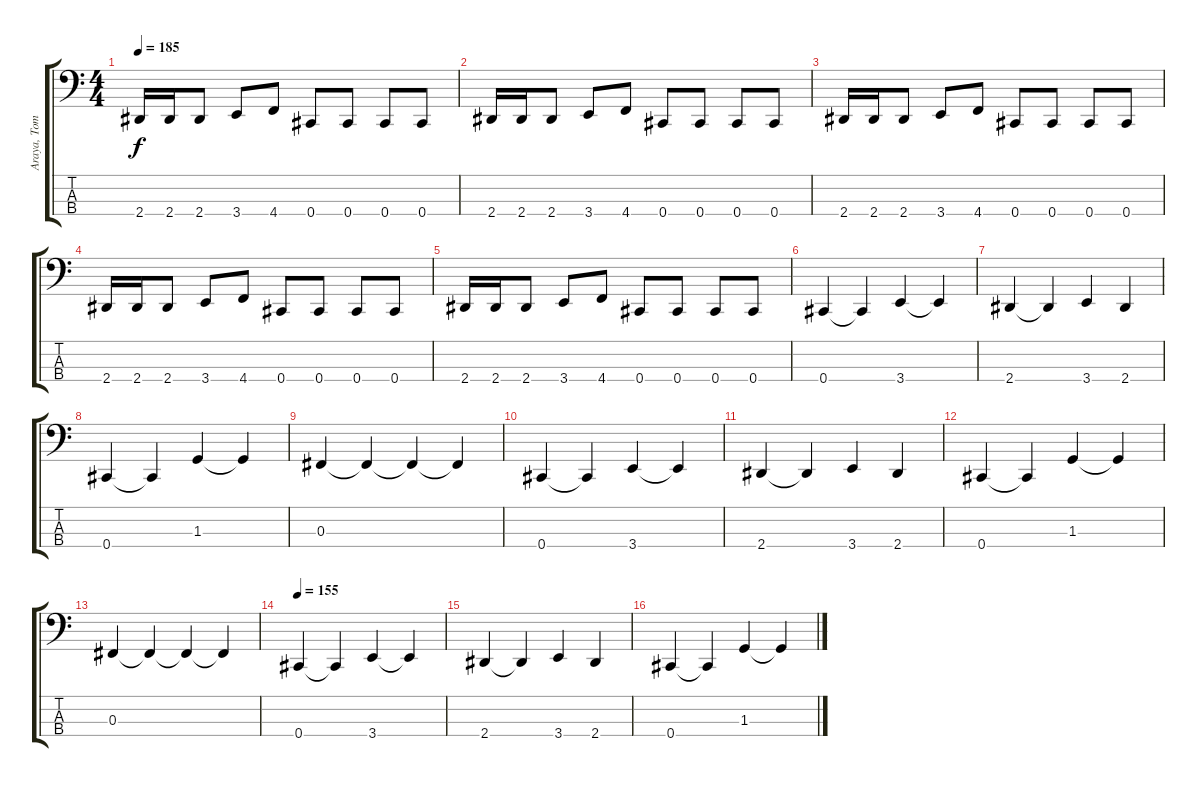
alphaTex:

\track ("Araya, Tom" "Araya, Tom") {instrument electricbassfinger}
\staff {score tabs}
\tuning (E2 B1 Gb1 Db1) {hide}
\ts (4 4)
\tempo 185
\clef f4
\ks c
2.4.16{dy f} 2.4.16 2.4.8 3.4.8 4.4.8 0.4.8 0.4.8 0.4.8 0.4.8 |
2.4.16 2.4.16 2.4.8 3.4.8 4.4.8 0.4.8 0.4.8 0.4.8 0.4.8 |
2.4.16 2.4.16 2.4.8 3.4.8 4.4.8 0.4.8 0.4.8 0.4.8 0.4.8 |
2.4.16 2.4.16 2.4.8 3.4.8 4.4.8 0.4.8 0.4.8 0.4.8 0.4.8 |
2.4.16 2.4.16 2.4.8 3.4.8 4.4.8 0.4.8 0.4.8 0.4.8 0.4.8 |
0.4.4 0.4{t}.4 3.4.4 3.4{t}.4 |
2.4.4 2.4{t}.4 3.4.4 2.4.4 |
0.4.4 0.4{t}.4 1.3.4 1.3{t}.4 |
0.3.4 0.3{t}.4 0.3{t}.4 0.3{t}.4 |
0.4.4 0.4{t}.4 3.4.4 3.4{t}.4 |
2.4.4 2.4{t}.4 3.4.4 2.4.4 |
0.4.4 0.4{t}.4 1.3.4 1.3{t}.4 |
0.3.4 0.3{t}.4 0.3{t}.4 0.3{t}.4 |
\tempo 155
0.4.4 0.4{t}.4 3.4.4 3.4{t}.4 |
2.4.4 2.4{t}.4 3.4.4 2.4.4 |
0.4.4 0.4{t}.4 1.3.4 1.3{t}.4
